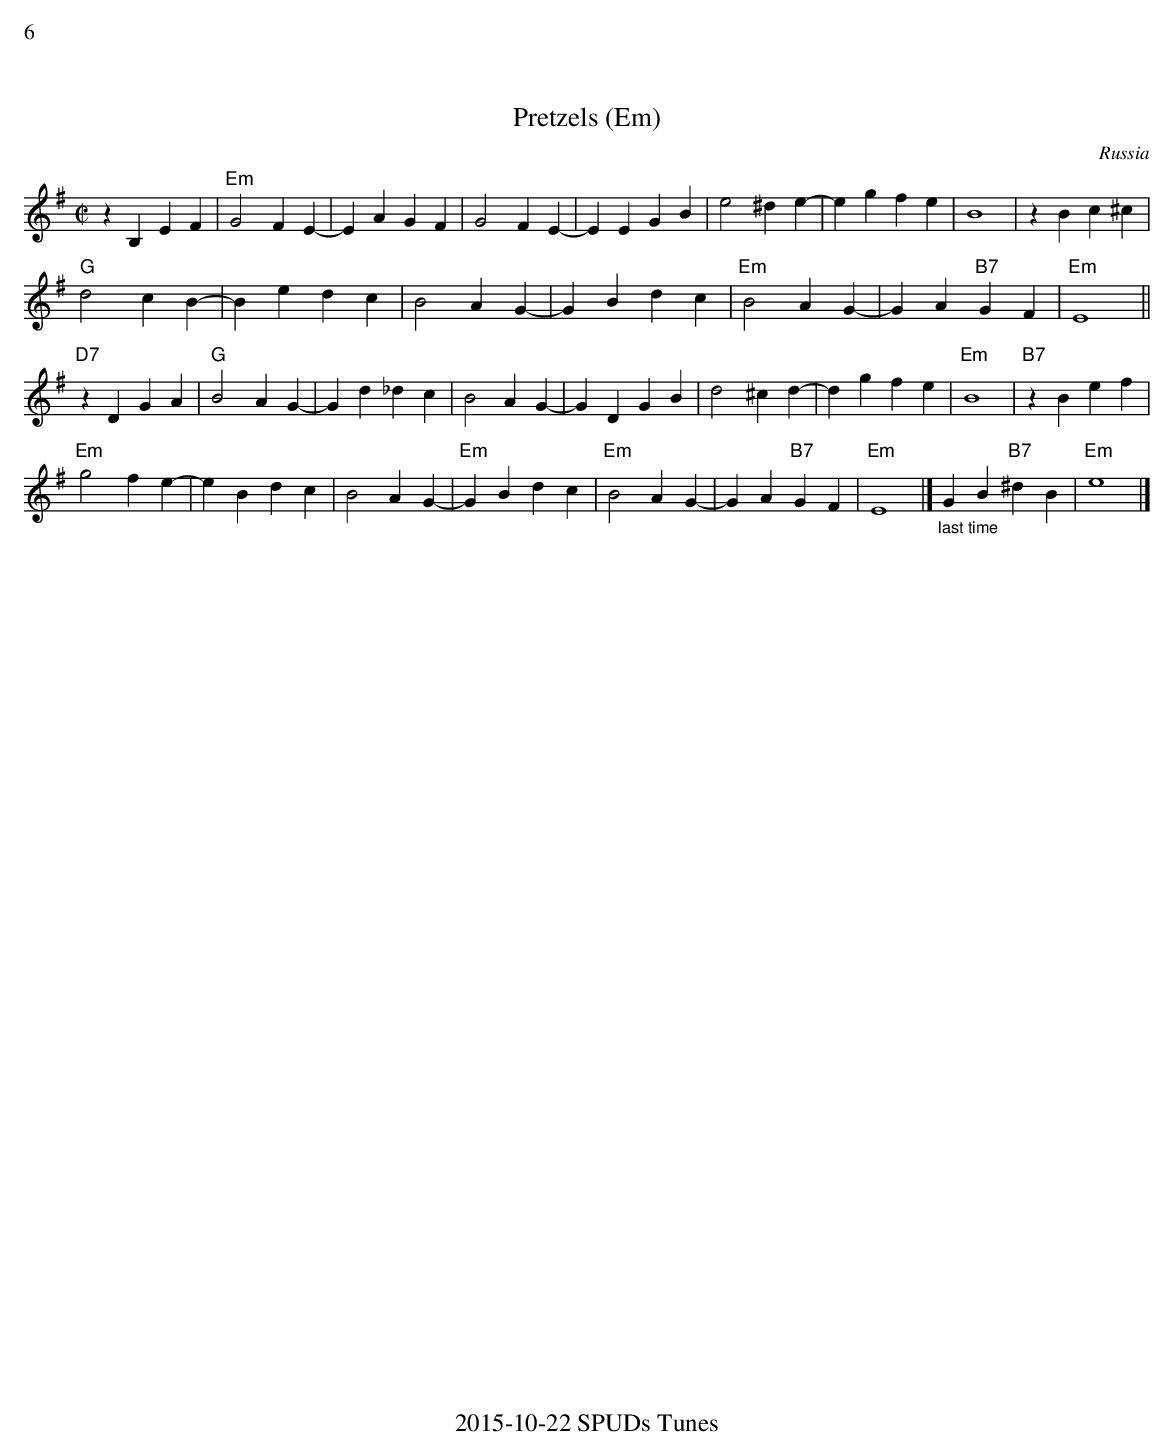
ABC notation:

X:1
%%text 6
T:Pretzels (Em)
O:Russia
M: C|
L: 1/4
K:Em
zB, EF \
| "Em"G2 FE- | EA GF | G2 FE- | EE GB \
| e2 ^de- | eg fe | B4 | zB c^c |
 "G"d2 cB- | Be dc | B2 AG- | GB dc \
| "Em"B2 AG- | GA "B7"GF | "Em"E4 ||
 "D7"zD GA \
| "G"B2 AG- | Gd _dc | B2 AG- | GD GB \
| d2 ^cd- | dg fe | "Em"B4 | "B7"zB ef |
 "Em"g2 fe- | eB dc | B2 AG- | "Em"GB dc \
| "Em"B2 AG- | GA "B7"GF | "Em"E4 |]"_last time" GB "B7"^dB | "Em"e4 |]
